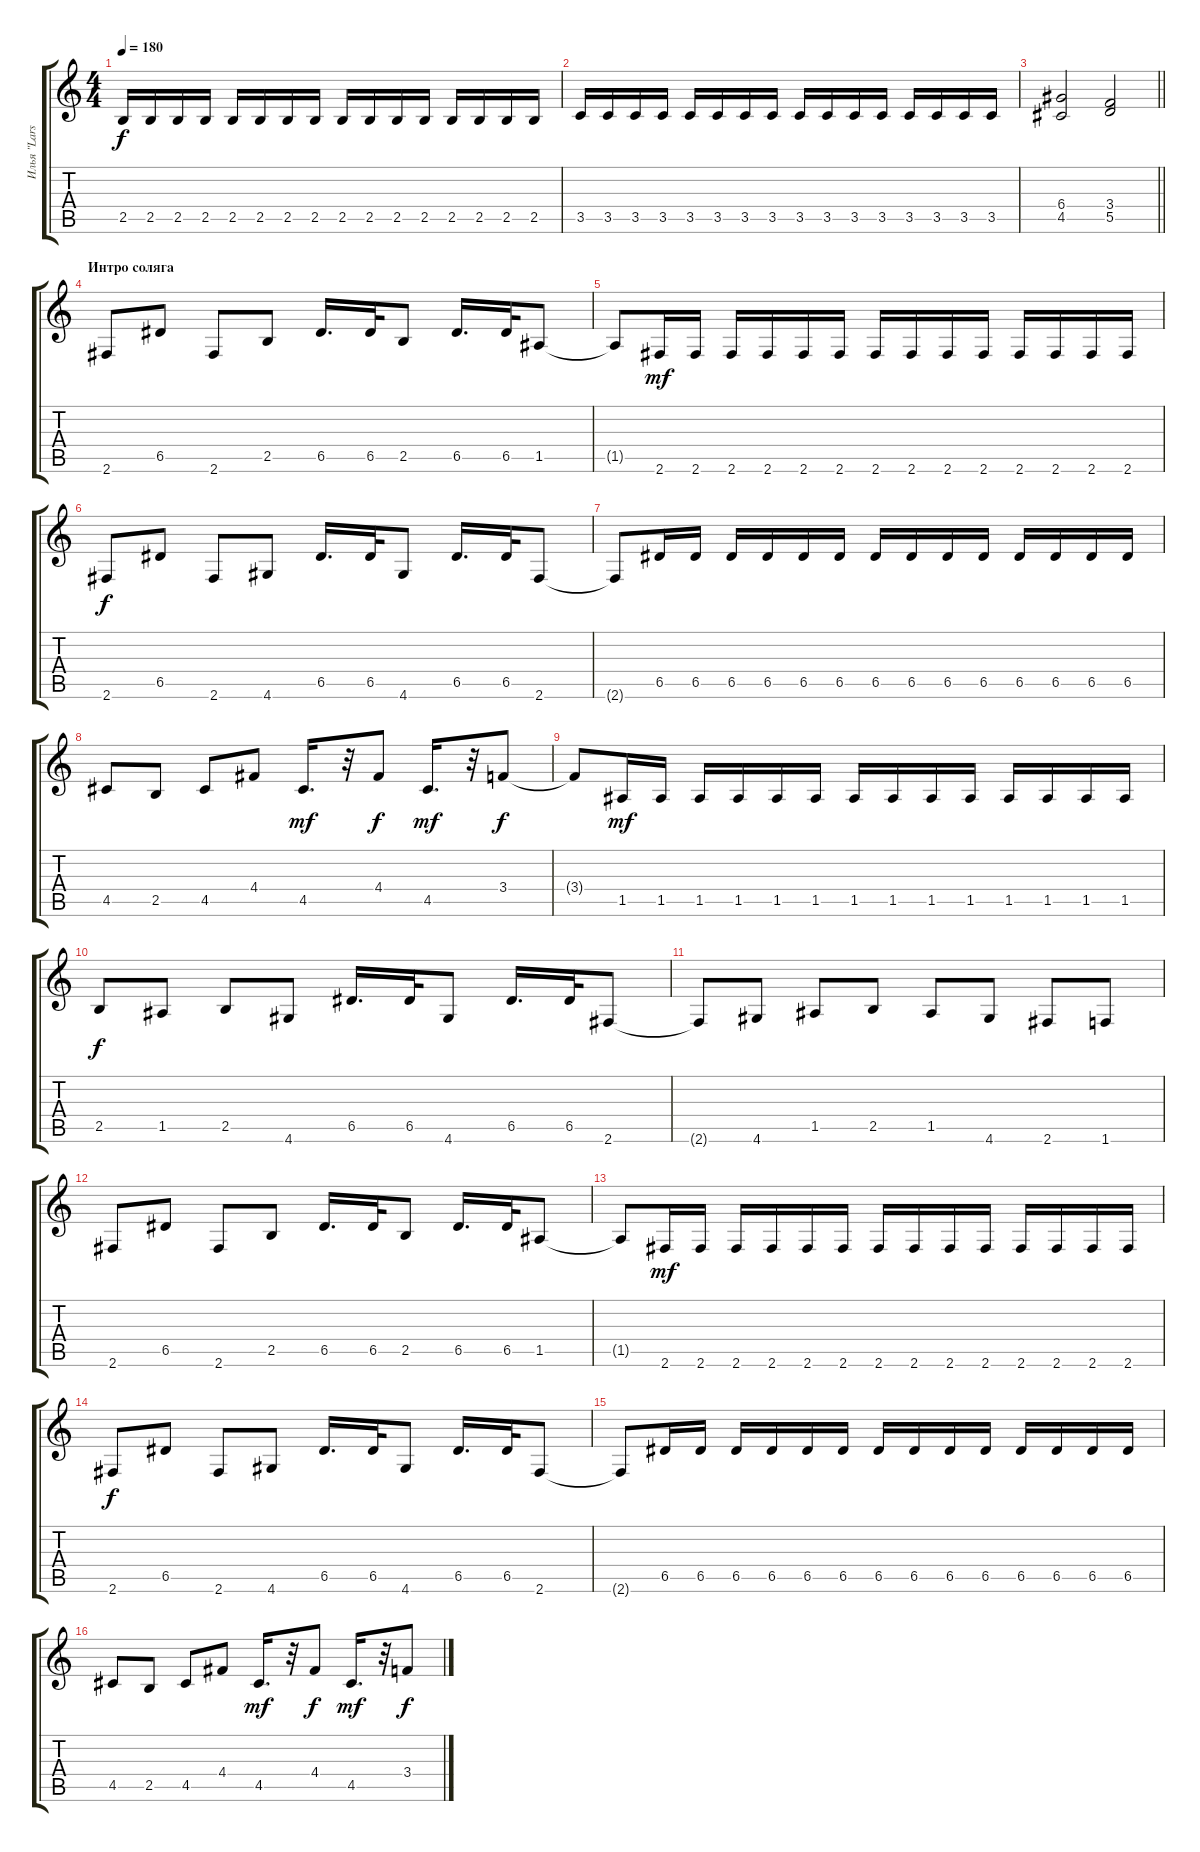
\track ("Илья \"Lars\" Мамонтов" "Илья \"Lars") {instrument distortionguitar}
\staff {score tabs}
\tuning (E4 B3 G3 D3 A2 E2) {hide}
\ts (4 4)
\tempo 180
\clef g2
\ks c
2.5.16{dy f} 2.5.16 2.5.16 2.5.16 2.5.16 2.5.16 2.5.16 2.5.16 2.5.16 2.5.16 2.5.16 2.5.16 2.5.16 2.5.16 2.5.16 2.5.16 |
3.5.16 3.5.16 3.5.16 3.5.16 3.5.16 3.5.16 3.5.16 3.5.16 3.5.16 3.5.16 3.5.16 3.5.16 3.5.16 3.5.16 3.5.16 3.5.16 |
\barLineRight lightlight
(6.4 4.5).2 (3.4 5.5).2 |
\section ("" "Интро соляга")
2.6.8 6.5.8 2.6.8 2.5.8 6.5.16{d} 6.5.32 2.5.8 6.5.16{d} 6.5.32 1.5.8 |
1.5{t}.8 2.6.16{dy mf} 2.6.16 2.6.16 2.6.16 2.6.16 2.6.16 2.6.16 2.6.16 2.6.16 2.6.16 2.6.16 2.6.16 2.6.16 2.6.16 |
2.6.8{dy f} 6.5.8 2.6.8 4.6.8 6.5.16{d} 6.5.32 4.6.8 6.5.16{d} 6.5.32 2.6.8 |
2.6{t}.8 6.5.16 6.5.16 6.5.16 6.5.16 6.5.16 6.5.16 6.5.16 6.5.16 6.5.16 6.5.16 6.5.16 6.5.16 6.5.16 6.5.16 |
4.5.8 2.5.8 4.5.8 4.4.8 4.5.16{d dy mf} r.32 4.4.8{dy f} 4.5.16{d dy mf} r.32 3.4.8{dy f} |
3.4{t}.8 1.5.16{dy mf} 1.5.16 1.5.16 1.5.16 1.5.16 1.5.16 1.5.16 1.5.16 1.5.16 1.5.16 1.5.16 1.5.16 1.5.16 1.5.16 |
2.5.8{dy f} 1.5.8 2.5.8 4.6.8 6.5.16{d} 6.5.32 4.6.8 6.5.16{d} 6.5.32 2.6.8 |
2.6{t}.8 4.6.8 1.5.8 2.5.8 1.5.8 4.6.8 2.6.8 1.6.8 |
2.6.8 6.5.8 2.6.8 2.5.8 6.5.16{d} 6.5.32 2.5.8 6.5.16{d} 6.5.32 1.5.8 |
1.5{t}.8 2.6.16{dy mf} 2.6.16 2.6.16 2.6.16 2.6.16 2.6.16 2.6.16 2.6.16 2.6.16 2.6.16 2.6.16 2.6.16 2.6.16 2.6.16 |
2.6.8{dy f} 6.5.8 2.6.8 4.6.8 6.5.16{d} 6.5.32 4.6.8 6.5.16{d} 6.5.32 2.6.8 |
2.6{t}.8 6.5.16 6.5.16 6.5.16 6.5.16 6.5.16 6.5.16 6.5.16 6.5.16 6.5.16 6.5.16 6.5.16 6.5.16 6.5.16 6.5.16 |
4.5.8 2.5.8 4.5.8 4.4.8 4.5.16{d dy mf} r.32 4.4.8{dy f} 4.5.16{d dy mf} r.32 3.4.8{dy f}
